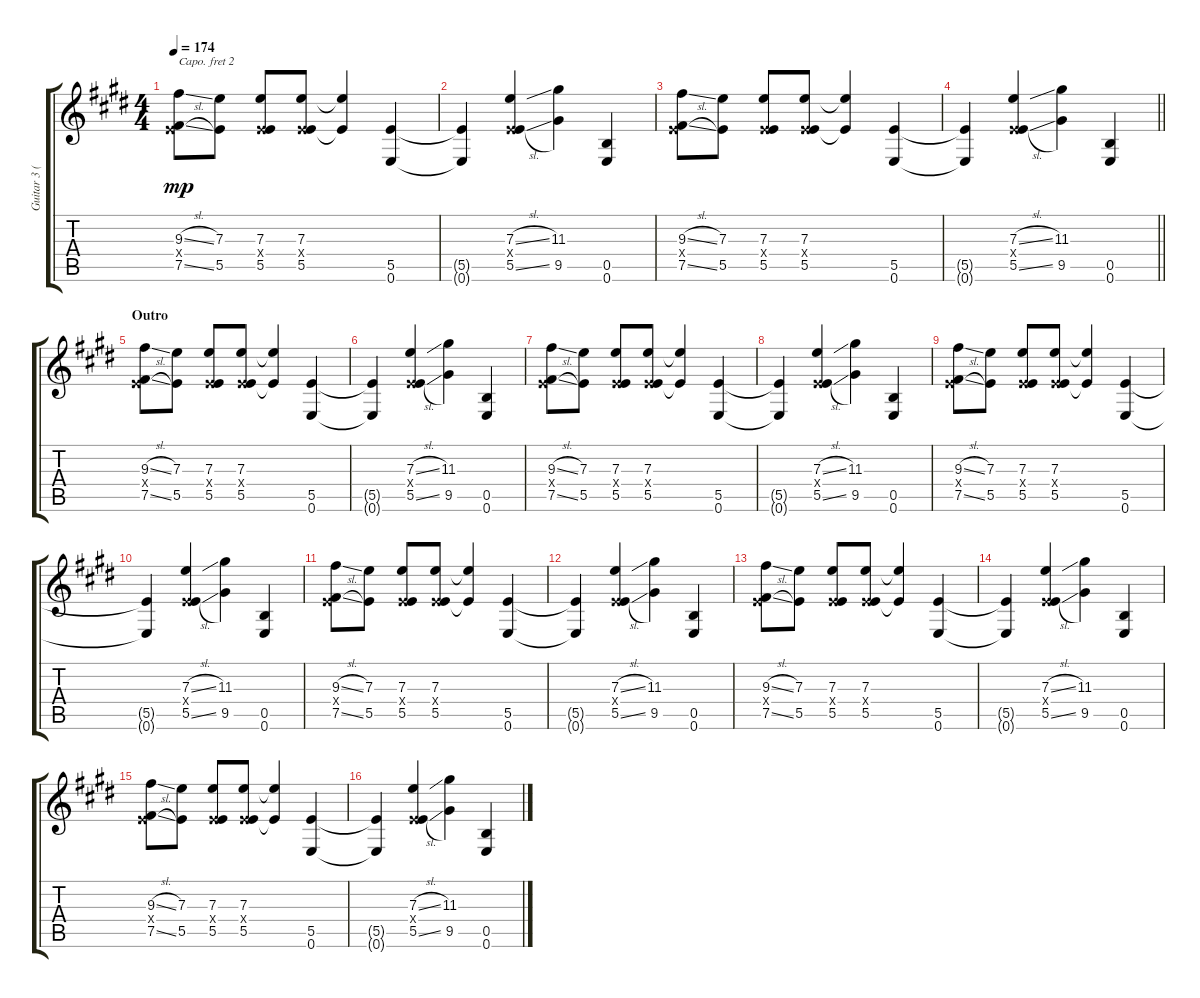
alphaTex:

\track ("Guitar 3 (Drop D, Capo 2)" "Guitar 3 (") {instrument distortionguitar}
\staff {score tabs}
\capo 2
\tuning (E4 B3 G3 D3 A2 D2) {hide}
\ts (4 4)
\tempo 174
\clef g2
\ks e
(9.3{sl} 0.4{x} 7.5{sl}).8{dy mp} (7.3 5.5).8 (7.3 0.4{x} 5.5).8 (7.3 0.4{x} 5.5).8 (7.3{t} 5.5{t}).4 (5.5 0.6).4 |
(5.5{t} 0.6{t}).4 (7.3{sl} 0.4{x} 5.5{sl}).4 (11.3 9.5).4 (0.5 0.6).4 |
(9.3{sl} 0.4{x} 7.5{sl}).8 (7.3 5.5).8 (7.3 0.4{x} 5.5).8 (7.3 0.4{x} 5.5).8 (7.3{t} 5.5{t}).4 (5.5 0.6).4 |
\barLineRight lightlight
(5.5{t} 0.6{t}).4 (7.3{sl} 0.4{x} 5.5{sl}).4 (11.3 9.5).4 (0.5 0.6).4 |
\section ("" "Outro")
(9.3{sl} 0.4{x} 7.5{sl}).8 (7.3 5.5).8 (7.3 0.4{x} 5.5).8 (7.3 0.4{x} 5.5).8 (7.3{t} 5.5{t}).4 (5.5 0.6).4 |
(5.5{t} 0.6{t}).4 (7.3{sl} 0.4{x} 5.5{sl}).4 (11.3 9.5).4 (0.5 0.6).4 |
(9.3{sl} 0.4{x} 7.5{sl}).8 (7.3 5.5).8 (7.3 0.4{x} 5.5).8 (7.3 0.4{x} 5.5).8 (7.3{t} 5.5{t}).4 (5.5 0.6).4 |
(5.5{t} 0.6{t}).4 (7.3{sl} 0.4{x} 5.5{sl}).4 (11.3 9.5).4 (0.5 0.6).4 |
(9.3{sl} 0.4{x} 7.5{sl}).8 (7.3 5.5).8 (7.3 0.4{x} 5.5).8 (7.3 0.4{x} 5.5).8 (7.3{t} 5.5{t}).4 (5.5 0.6).4 |
(5.5{t} 0.6{t}).4 (7.3{sl} 0.4{x} 5.5{sl}).4 (11.3 9.5).4 (0.5 0.6).4 |
(9.3{sl} 0.4{x} 7.5{sl}).8 (7.3 5.5).8 (7.3 0.4{x} 5.5).8 (7.3 0.4{x} 5.5).8 (7.3{t} 5.5{t}).4 (5.5 0.6).4 |
(5.5{t} 0.6{t}).4 (7.3{sl} 0.4{x} 5.5{sl}).4 (11.3 9.5).4 (0.5 0.6).4 |
(9.3{sl} 0.4{x} 7.5{sl}).8 (7.3 5.5).8 (7.3 0.4{x} 5.5).8 (7.3 0.4{x} 5.5).8 (7.3{t} 5.5{t}).4 (5.5 0.6).4 |
(5.5{t} 0.6{t}).4 (7.3{sl} 0.4{x} 5.5{sl}).4 (11.3 9.5).4 (0.5 0.6).4 |
(9.3{sl} 0.4{x} 7.5{sl}).8 (7.3 5.5).8 (7.3 0.4{x} 5.5).8 (7.3 0.4{x} 5.5).8 (7.3{t} 5.5{t}).4 (5.5 0.6).4 |
(5.5{t} 0.6{t}).4 (7.3{sl} 0.4{x} 5.5{sl}).4 (11.3 9.5).4 (0.5 0.6).4
